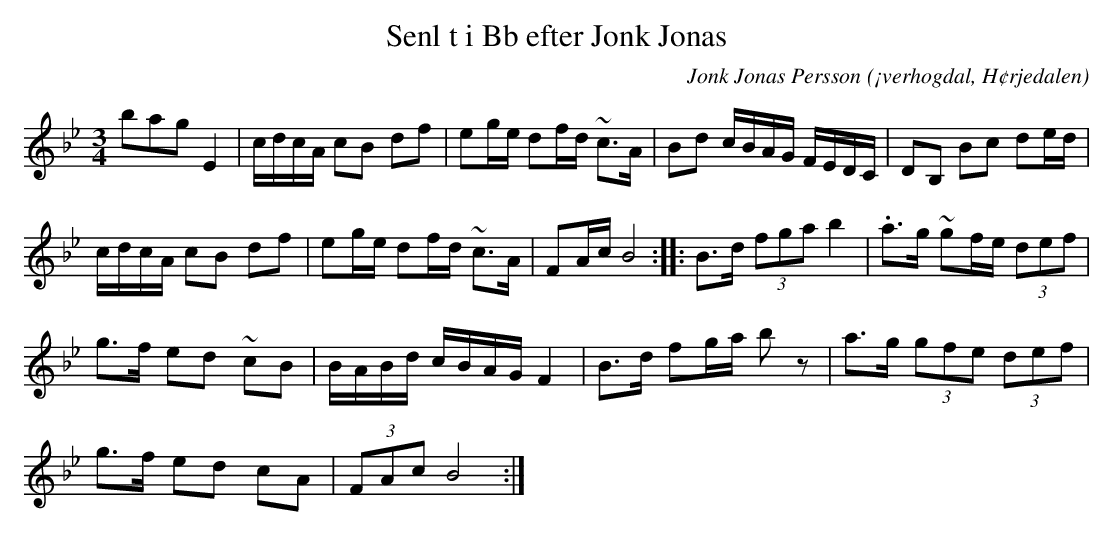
X:1
T:Senl t i Bb efter Jonk Jonas
O:¡verhogdal, H¢rjedalen
M:3/4
C:Jonk Jonas Persson
K:Bb
bag E2 | c/2d/2c/2A/2 cB df | eg/2e/2 df/2d/2 ~c>A | Bd c/2B/2A/2G/2 F/2E/2D/2C/2 | DB, Bc de/2d/2 |
 c/2d/2c/2A/2 cB df | eg/2e/2 df/2d/2 ~c>A | FA/2c/2 B4 :: B>d (3fga b2 | .a>g ~gf/2e/2 (3def |
g>f ed ~cB | B/2A/2B/2d/2 c/2B/2A/2G/2 F2 | B>d fg/2a/2 b z | a>g (3gfe (3def |
g>f ed cA | (3FAc B4 :|
